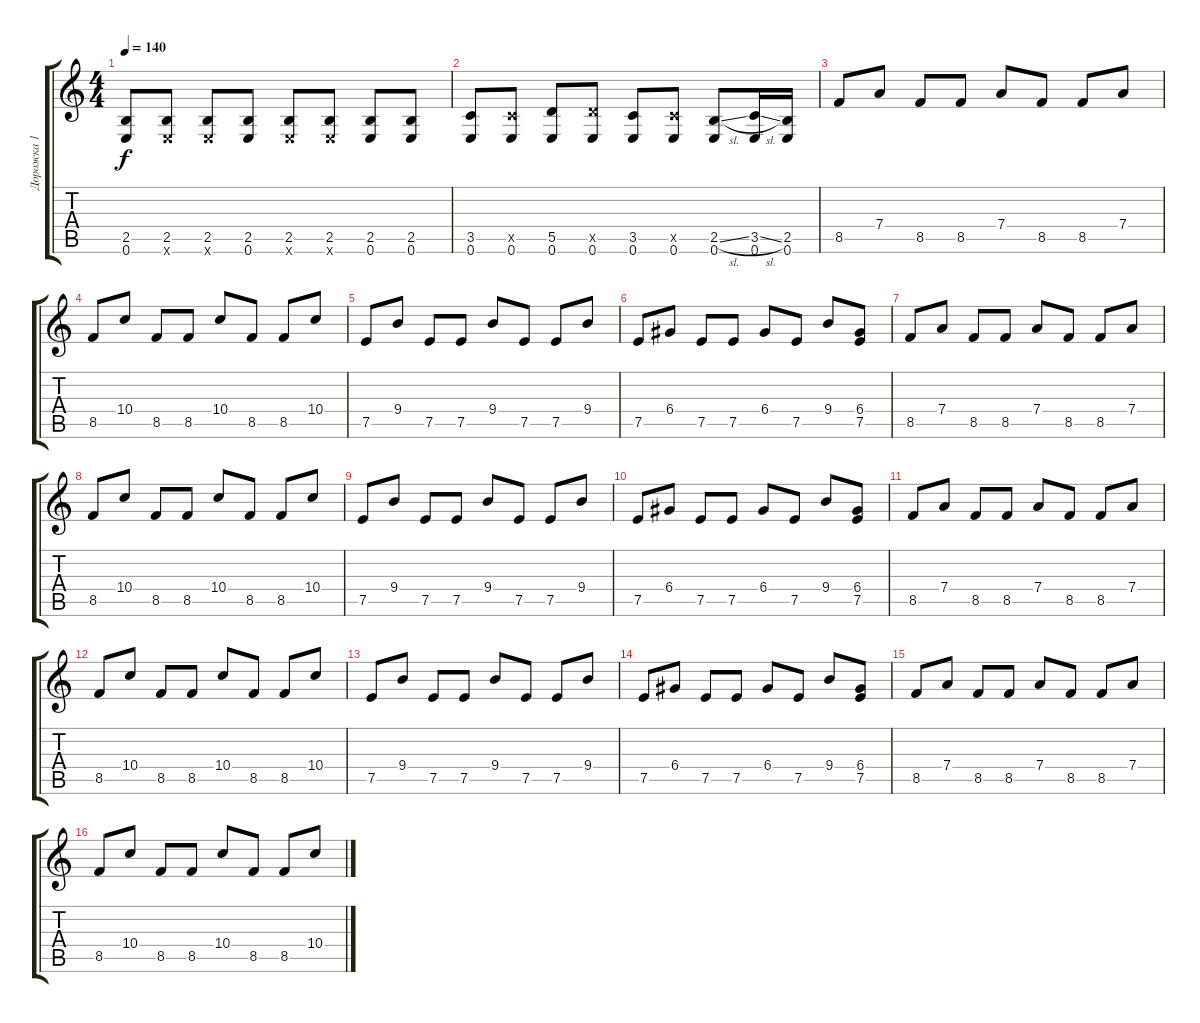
\track ("Дорожка 1" "Дорожка 1") {instrument overdrivenguitar}
\staff {score tabs}
\tuning (E4 B3 G3 D3 A2 E2) {hide}
\ts (4 4)
\tempo 140
\clef g2
\ks c
(2.5 0.6).8{dy f} (2.5 0.6{x}).8 (2.5 0.6{x}).8 (2.5 0.6).8 (2.5 0.6{x}).8 (2.5 0.6{x}).8 (2.5 0.6).8 (2.5 0.6).8 |
(3.5 0.6).8 (3.5{x} 0.6).8 (5.5 0.6).8 (5.5{x} 0.6).8 (3.5 0.6).8 (3.5{x} 0.6).8 (2.5{sl} 0.6).8 (3.5{sl} 0.6).16 (2.5 0.6).16 |
8.5.8 7.4.8 8.5.8 8.5.8 7.4.8 8.5.8 8.5.8 7.4.8 |
8.5.8 10.4.8 8.5.8 8.5.8 10.4.8 8.5.8 8.5.8 10.4.8 |
7.5.8 9.4.8 7.5.8 7.5.8 9.4.8 7.5.8 7.5.8 9.4.8 |
7.5.8 6.4.8 7.5.8 7.5.8 6.4.8 7.5.8 9.4.8 (6.4 7.5).8 |
8.5.8 7.4.8 8.5.8 8.5.8 7.4.8 8.5.8 8.5.8 7.4.8 |
8.5.8 10.4.8 8.5.8 8.5.8 10.4.8 8.5.8 8.5.8 10.4.8 |
7.5.8 9.4.8 7.5.8 7.5.8 9.4.8 7.5.8 7.5.8 9.4.8 |
7.5.8 6.4.8 7.5.8 7.5.8 6.4.8 7.5.8 9.4.8 (6.4 7.5).8 |
8.5.8 7.4.8 8.5.8 8.5.8 7.4.8 8.5.8 8.5.8 7.4.8 |
8.5.8 10.4.8 8.5.8 8.5.8 10.4.8 8.5.8 8.5.8 10.4.8 |
7.5.8 9.4.8 7.5.8 7.5.8 9.4.8 7.5.8 7.5.8 9.4.8 |
7.5.8 6.4.8 7.5.8 7.5.8 6.4.8 7.5.8 9.4.8 (6.4 7.5).8 |
8.5.8 7.4.8 8.5.8 8.5.8 7.4.8 8.5.8 8.5.8 7.4.8 |
8.5.8 10.4.8 8.5.8 8.5.8 10.4.8 8.5.8 8.5.8 10.4.8
